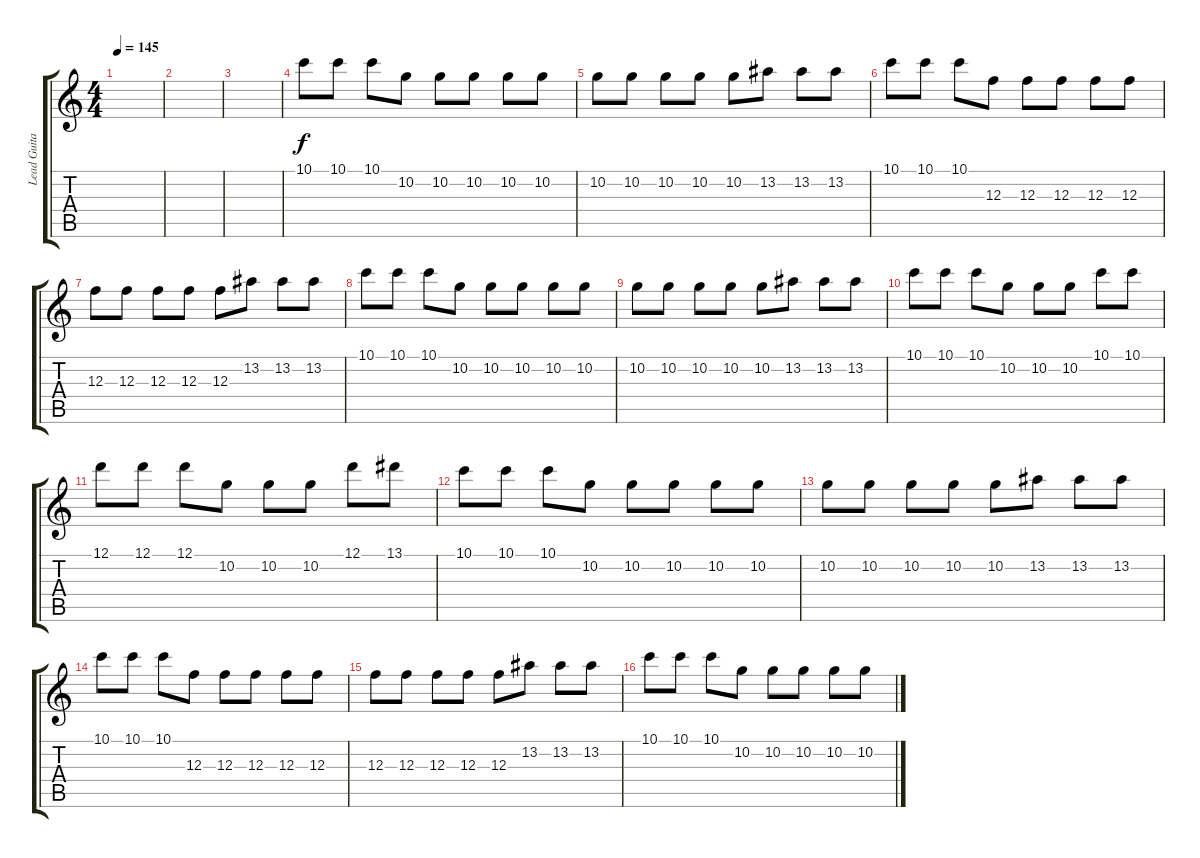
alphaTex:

\track ("Lead Guitar" "Lead Guita") {instrument distortionguitar}
\staff {score tabs}
\tuning (D4 A3 F3 C3 G2 C2) {hide}
\ts (4 4)
\tempo 145
\clef g2
\ks c
|
|
|
10.1.8{volume 10} 10.1.8 10.1.8 10.2.8 10.2.8 10.2.8 10.2.8 10.2.8 |
10.2.8 10.2.8 10.2.8 10.2.8 10.2.8 13.2.8 13.2.8 13.2.8 |
10.1.8 10.1.8 10.1.8 12.3.8 12.3.8 12.3.8 12.3.8 12.3.8 |
12.3.8 12.3.8 12.3.8 12.3.8 12.3.8 13.2.8 13.2.8 13.2.8 |
10.1.8 10.1.8 10.1.8 10.2.8 10.2.8 10.2.8 10.2.8 10.2.8 |
10.2.8 10.2.8 10.2.8 10.2.8 10.2.8 13.2.8 13.2.8 13.2.8 |
10.1.8 10.1.8 10.1.8 10.2.8 10.2.8 10.2.8 10.1.8 10.1.8 |
12.1.8 12.1.8 12.1.8 10.2.8 10.2.8 10.2.8 12.1.8 13.1.8 |
10.1.8 10.1.8 10.1.8 10.2.8 10.2.8 10.2.8 10.2.8 10.2.8 |
10.2.8 10.2.8 10.2.8 10.2.8 10.2.8 13.2.8 13.2.8 13.2.8 |
10.1.8 10.1.8 10.1.8 12.3.8 12.3.8 12.3.8 12.3.8 12.3.8 |
12.3.8 12.3.8 12.3.8 12.3.8 12.3.8 13.2.8 13.2.8 13.2.8 |
10.1.8 10.1.8 10.1.8 10.2.8 10.2.8 10.2.8 10.2.8 10.2.8
